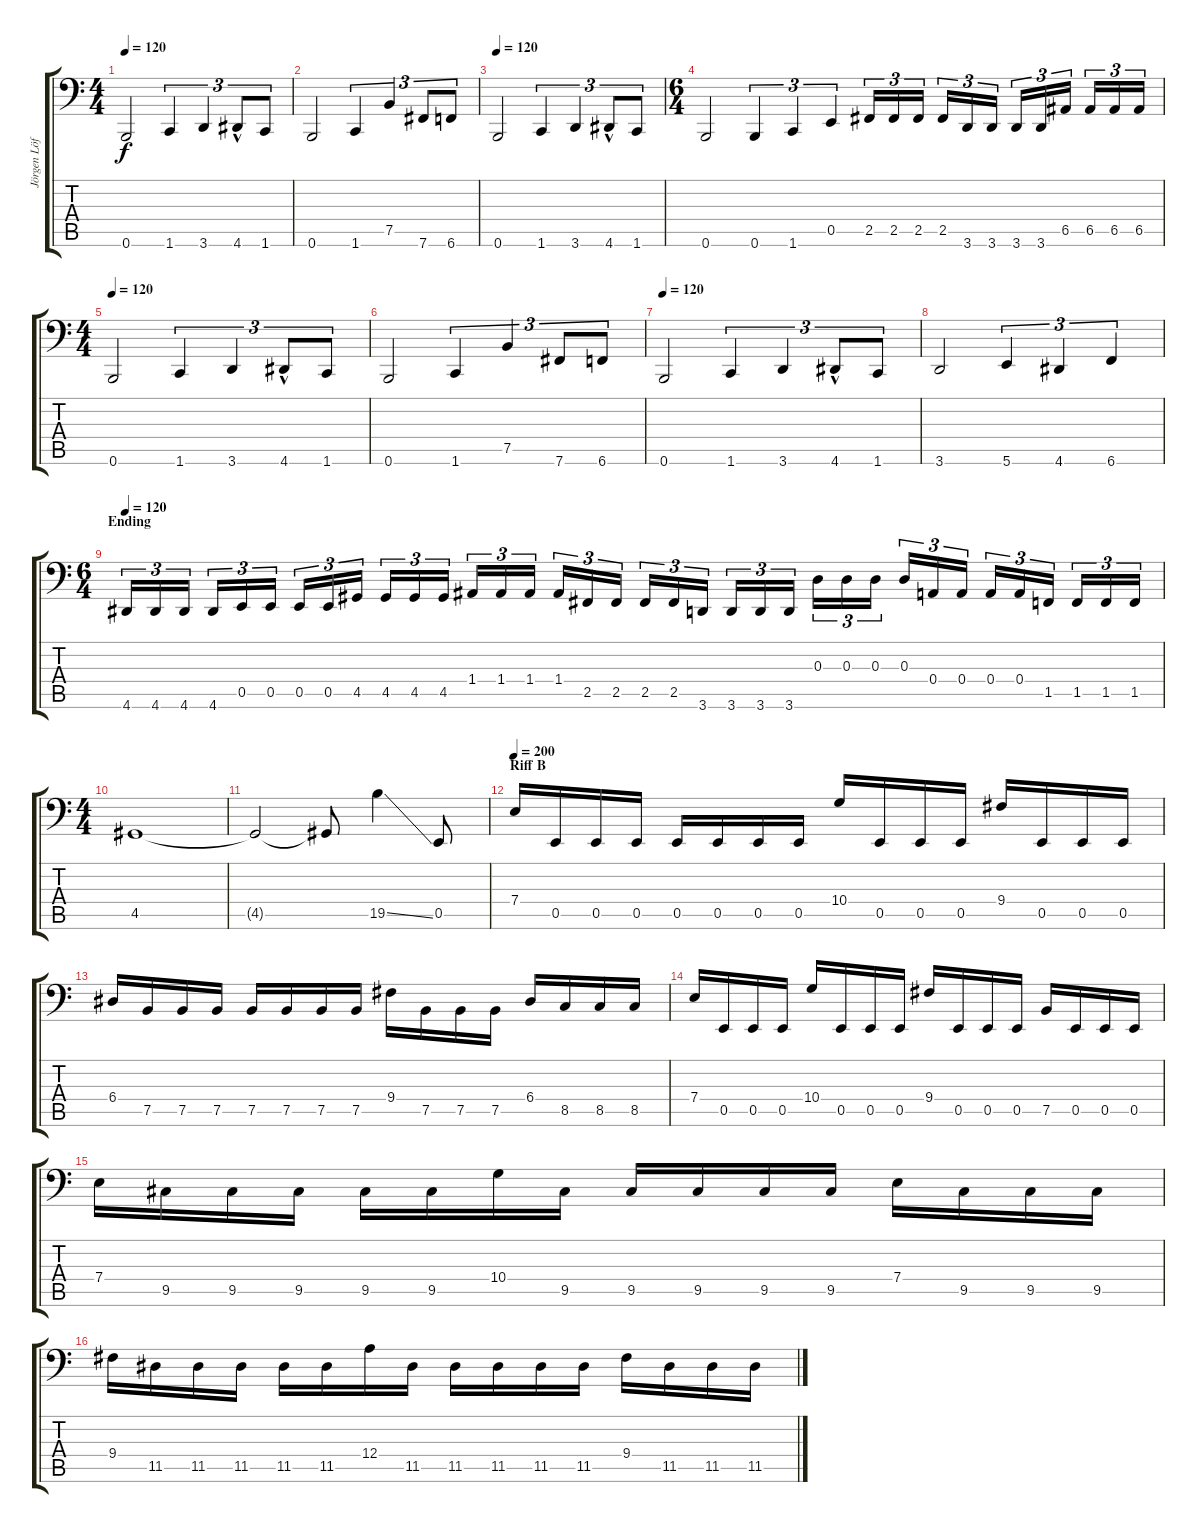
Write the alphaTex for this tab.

\track ("Jörgen Löfberg" "Jörgen Löf") {instrument electricbasspick}
\staff {score tabs}
\tuning (B2 Gb2 D2 A1 E1 B0) {hide}
\ts (4 4)
\tempo 120
\clef f4
\ks c
0.6.2{dy f} 1.6.4{tu (3 2)} 3.6.4{tu (3 2)} 4.6{hac}.8{tu (3 2)} 1.6.8{tu (3 2)} |
0.6.2 1.6.4{tu (3 2)} 7.5.4{tu (3 2)} 7.6.8{tu (3 2)} 6.6.8{tu (3 2)} |
\tempo 120
0.6.2 1.6.4{tu (3 2)} 3.6.4{tu (3 2)} 4.6{hac}.8{tu (3 2)} 1.6.8{tu (3 2)} |
\ts (6 4)
0.6.2 0.6.4{tu (3 2)} 1.6.4{tu (3 2)} 0.5.4{tu (3 2)} 2.5.16{tu (3 2)} 2.5.16{tu (3 2)} 2.5.16{tu (3 2)} 2.5.16{tu (3 2)} 3.6.16{tu (3 2)} 3.6.16{tu (3 2)} 3.6.16{tu (3 2)} 3.6.16{tu (3 2)} 6.5.16{tu (3 2)} 6.5.16{tu (3 2)} 6.5.16{tu (3 2)} 6.5.16{tu (3 2)} |
\ts (4 4)
\tempo 120
0.6.2 1.6.4{tu (3 2)} 3.6.4{tu (3 2)} 4.6{hac}.8{tu (3 2)} 1.6.8{tu (3 2)} |
0.6.2 1.6.4{tu (3 2)} 7.5.4{tu (3 2)} 7.6.8{tu (3 2)} 6.6.8{tu (3 2)} |
\tempo 120
0.6.2 1.6.4{tu (3 2)} 3.6.4{tu (3 2)} 4.6{hac}.8{tu (3 2)} 1.6.8{tu (3 2)} |
3.6.2 5.6.4{tu (3 2)} 4.6.4{tu (3 2)} 6.6.4{tu (3 2)} |
\ts (6 4)
\section ("" "Ending")
\tempo 120
4.6.16{tu (3 2)} 4.6.16{tu (3 2)} 4.6.16{tu (3 2)} 4.6.16{tu (3 2)} 0.5.16{tu (3 2)} 0.5.16{tu (3 2)} 0.5.16{tu (3 2)} 0.5.16{tu (3 2)} 4.5.16{tu (3 2)} 4.5.16{tu (3 2)} 4.5.16{tu (3 2)} 4.5.16{tu (3 2)} 1.4.16{tu (3 2)} 1.4.16{tu (3 2)} 1.4.16{tu (3 2)} 1.4.16{tu (3 2)} 2.5.16{tu (3 2)} 2.5.16{tu (3 2)} 2.5.16{tu (3 2)} 2.5.16{tu (3 2)} 3.6.16{tu (3 2)} 3.6.16{tu (3 2)} 3.6.16{tu (3 2)} 3.6.16{tu (3 2)} 0.3.16{tu (3 2)} 0.3.16{tu (3 2)} 0.3.16{tu (3 2)} 0.3.16{tu (3 2)} 0.4.16{tu (3 2)} 0.4.16{tu (3 2)} 0.4.16{tu (3 2)} 0.4.16{tu (3 2)} 1.5.16{tu (3 2)} 1.5.16{tu (3 2)} 1.5.16{tu (3 2)} 1.5.16{tu (3 2)} |
\ts (4 4)
4.5.1 |
4.5{t}.2 4.5{t}.8 19.5{ss}.4 0.5.8 |
\section ("" "Riff B")
\tempo 200
7.4.16 0.5.16 0.5.16 0.5.16 0.5.16 0.5.16 0.5.16 0.5.16 10.4.16 0.5.16 0.5.16 0.5.16 9.4.16 0.5.16 0.5.16 0.5.16 |
6.4.16 7.5.16 7.5.16 7.5.16 7.5.16 7.5.16 7.5.16 7.5.16 9.4.16 7.5.16 7.5.16 7.5.16 6.4.16 8.5.16 8.5.16 8.5.16 |
7.4.16 0.5.16 0.5.16 0.5.16 10.4.16 0.5.16 0.5.16 0.5.16 9.4.16 0.5.16 0.5.16 0.5.16 7.5.16 0.5.16 0.5.16 0.5.16 |
7.4.16 9.5.16 9.5.16 9.5.16 9.5.16 9.5.16 10.4.16 9.5.16 9.5.16 9.5.16 9.5.16 9.5.16 7.4.16 9.5.16 9.5.16 9.5.16 |
9.4.16 11.5.16 11.5.16 11.5.16 11.5.16 11.5.16 12.4.16 11.5.16 11.5.16 11.5.16 11.5.16 11.5.16 9.4.16 11.5.16 11.5.16 11.5.16
